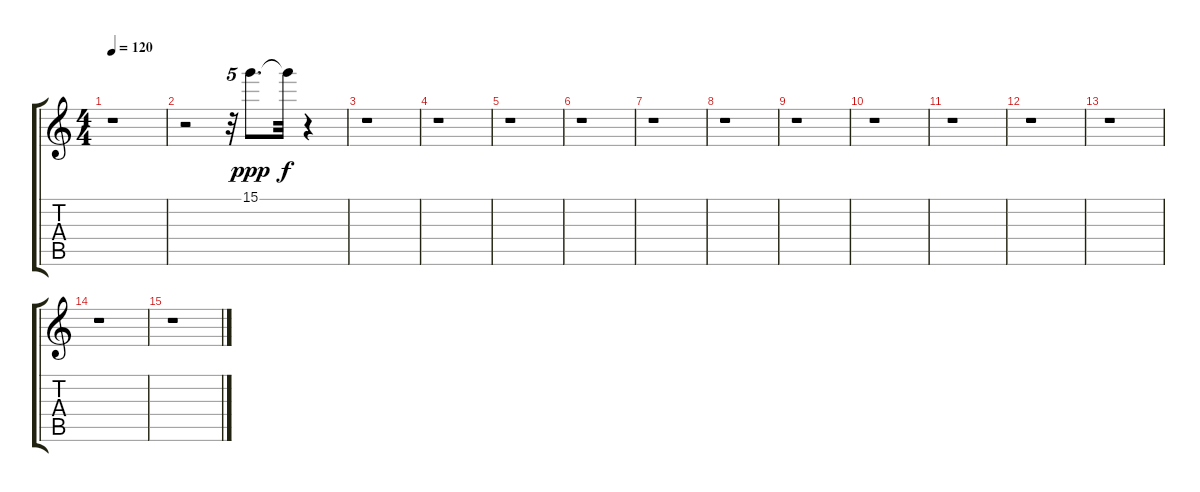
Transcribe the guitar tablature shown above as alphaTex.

\track "" {instrument acousticguitarsteel}
\staff {score tabs}
\tuning (E4 B3 G3 D3 A2 E2) {hide}
\ts (4 4)
\tempo 120
\clef g2
\ks c
r.1{dy f} |
r.2 r.32{tu (5 4)} 15.1.8{d dy ppp} 15.1{t}.32{dy f} r.4 |
r.1 |
r.1 |
r.1 |
r.1 |
r.1 |
r.1 |
r.1 |
r.1 |
r.1 |
r.1 |
r.1 |
r.1 |
r.1
